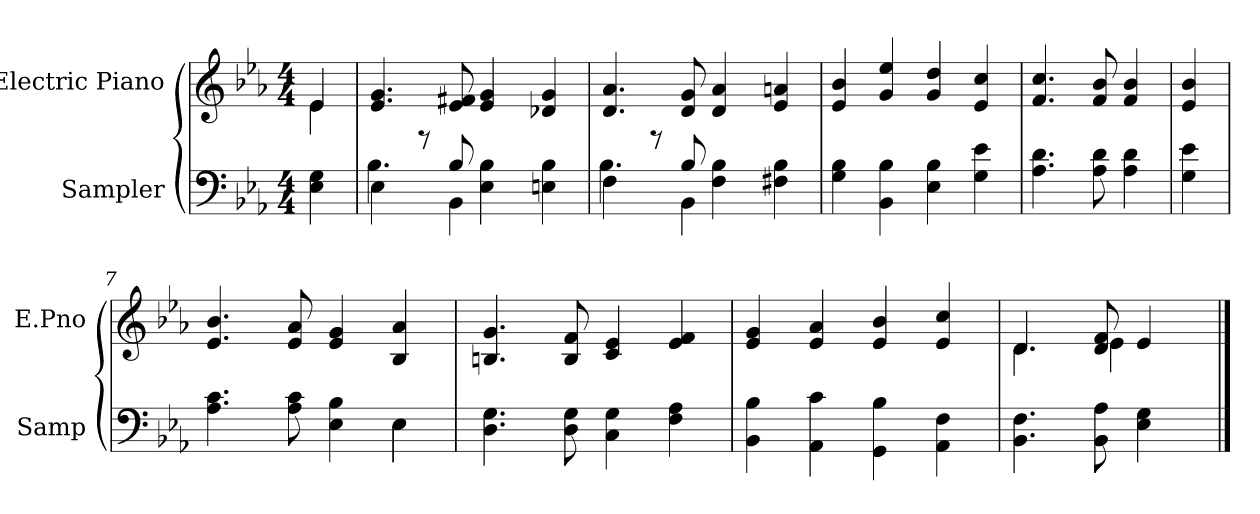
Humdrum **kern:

**kern	**kern
*part2	*part1
*staff2	*staff1
*I"Sampler	*I"Electric Piano
*I'Samp	*I'E.Pno
*clefF4	*clefG2
*k[b-e-a-]	*k[b-e-a-]
*E-:	*E-:
*M4/4	*M4/4
=1	=1
*	*^
4E-\ 4G\	4e-/	4e-
*	*v	*v
=2	=2
*^	*
4E-\	4.B-	4.e-/ 4.g/
8r	.	.
8B-/	4BB-	8e-/ 8f#X/
4E-\ 4B-\	.	4e-/ 4g/
.	4.ryy	.
4En\ 4B-\	.	4d-X/ 4g/
=3	=3	=3
4F\	4.B-	4.d/ 4.a-/
8r	.	.
8B-/	4BB-	8d/ 8g/
4F\ 4B-\	.	4d/ 4a-/
.	4.ryy	.
4F#X\ 4B-\	.	4e-/ 4an/
*v	*v	*
=4	=4
4G\ 4B-\	4e-/ 4b-/
4BB-\ 4B-\	4g/ 4ee-/
4E-\ 4B-\	4g/ 4dd/
4G\ 4e-\	4e-/ 4cc/
=5	=5
4.A-\ 4.d\	4.f/ 4.cc/
8A-\ 8d\	8f/ 8b-/
4A-\ 4d\	4f/ 4b-/
=6	=6
4G\ 4e-\	4e-/ 4b-/
=7	=7
*^	*
4.A-\ 4.c\	2.ryy	4.e-/ 4.b-/
8A-\ 8c\	.	8e-/ 8a-/
4E-\ 4B-\	.	4e-/ 4g/
4E-\	4E-	4B-/ 4a-/
*v	*v	*
=8	=8
4.D\ 4.G\	4.Bn/ 4.g/
8D\ 8G\	8B/ 8f/
4C\ 4G\	4c/ 4e-/
4F\ 4A-\	4e-/ 4f/
=9	=9
4BB-\ 4B-\	4e-/ 4g/
4AA-\ 4c\	4e-/ 4a-/
4GG\ 4B-\	4e-/ 4b-/
4AA-\ 4F\	4e-/ 4cc/
=10	=10
*	*^
4.BB-\ 4.F\	4.d/	4.d
8BB-\ 8A-\	8d/ 8f/	4e-
4E-\ 4G\	4e-/	.
.	.	8ryy
*	*v	*v
==	==
*-	*-
